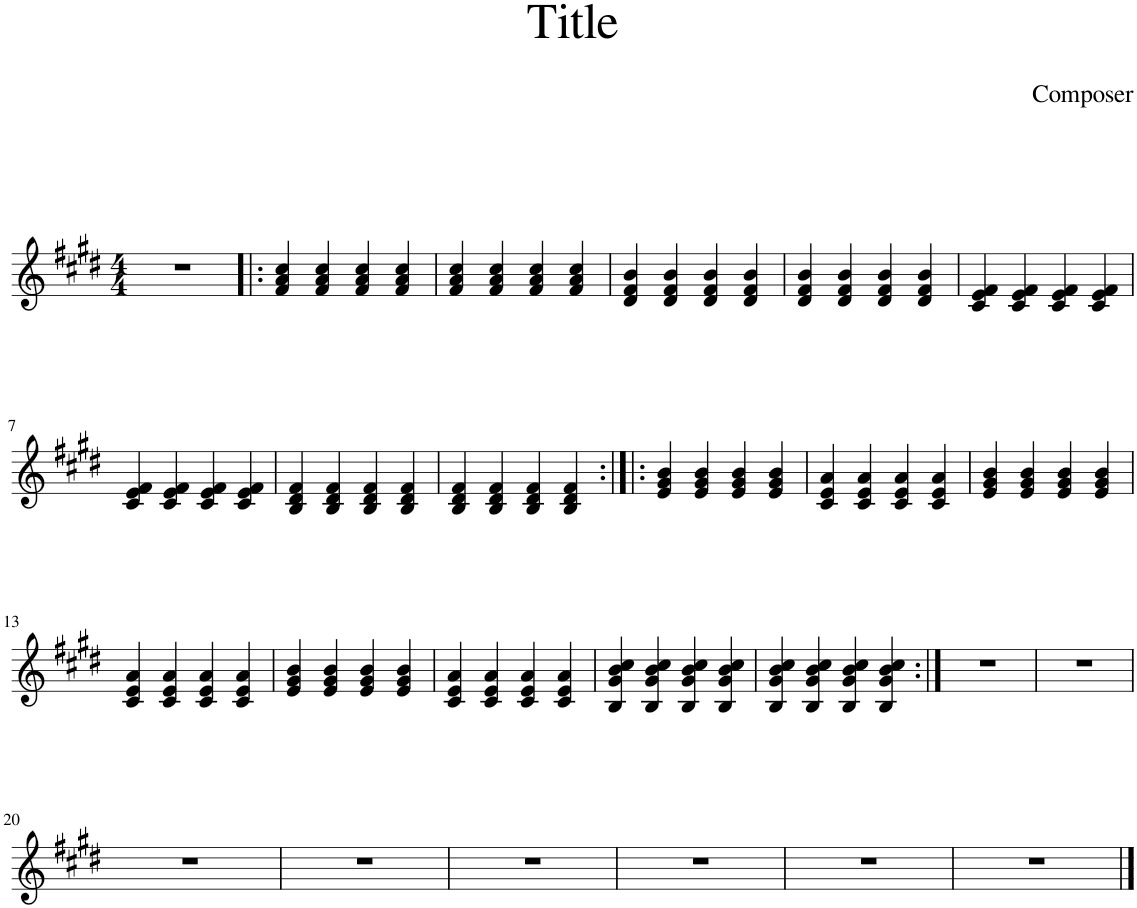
**kern
*part1
*staff1
*I"Piano
*I'Pno.
*clefG2
*k[f#c#g#d#]
*M4/4
=1
1r
=2!|:
4f#/ 4a/ 4cc#/
4f#/ 4a/ 4cc#/
4f#/ 4a/ 4cc#/
4f#/ 4a/ 4cc#/
=3
4f#/ 4a/ 4cc#/
4f#/ 4a/ 4cc#/
4f#/ 4a/ 4cc#/
4f#/ 4a/ 4cc#/
=4
4d#/ 4f#/ 4b/
4d#/ 4f#/ 4b/
4d#/ 4f#/ 4b/
4d#/ 4f#/ 4b/
=5
4d#/ 4f#/ 4b/
4d#/ 4f#/ 4b/
4d#/ 4f#/ 4b/
4d#/ 4f#/ 4b/
=6
4c#/ 4e/ 4f#/
4c#/ 4e/ 4f#/
4c#/ 4e/ 4f#/
4c#/ 4e/ 4f#/
!!LO:LB:g=z
=7
4c#/ 4e/ 4f#/
4c#/ 4e/ 4f#/
4c#/ 4e/ 4f#/
4c#/ 4e/ 4f#/
=8
4B/ 4d#/ 4f#/
4B/ 4d#/ 4f#/
4B/ 4d#/ 4f#/
4B/ 4d#/ 4f#/
=9
4B/ 4d#/ 4f#/
4B/ 4d#/ 4f#/
4B/ 4d#/ 4f#/
4B/ 4d#/ 4f#/
=10:|!|:
4e/ 4g#/ 4b/
4e/ 4g#/ 4b/
4e/ 4g#/ 4b/
4e/ 4g#/ 4b/
=11
4c#/ 4e/ 4a/
4c#/ 4e/ 4a/
4c#/ 4e/ 4a/
4c#/ 4e/ 4a/
=12
4e/ 4g#/ 4b/
4e/ 4g#/ 4b/
4e/ 4g#/ 4b/
4e/ 4g#/ 4b/
!!LO:LB:g=z
=13
4c#/ 4e/ 4a/
4c#/ 4e/ 4a/
4c#/ 4e/ 4a/
4c#/ 4e/ 4a/
=14
4e/ 4g#/ 4b/
4e/ 4g#/ 4b/
4e/ 4g#/ 4b/
4e/ 4g#/ 4b/
=15
4c#/ 4e/ 4a/
4c#/ 4e/ 4a/
4c#/ 4e/ 4a/
4c#/ 4e/ 4a/
=16
4B/ 4g#/ 4b/ 4cc#/
4B/ 4g#/ 4b/ 4cc#/
4B/ 4g#/ 4b/ 4cc#/
4B/ 4g#/ 4b/ 4cc#/
=17
4B/ 4g#/ 4b/ 4cc#/
4B/ 4g#/ 4b/ 4cc#/
4B/ 4g#/ 4b/ 4cc#/
4B/ 4g#/ 4b/ 4cc#/
=18:|!
1r
=19
1r
!!LO:LB:g=z
=20
1r
=21
1r
=22
1r
=23
1r
=24
1r
=25
1r
==
*-
